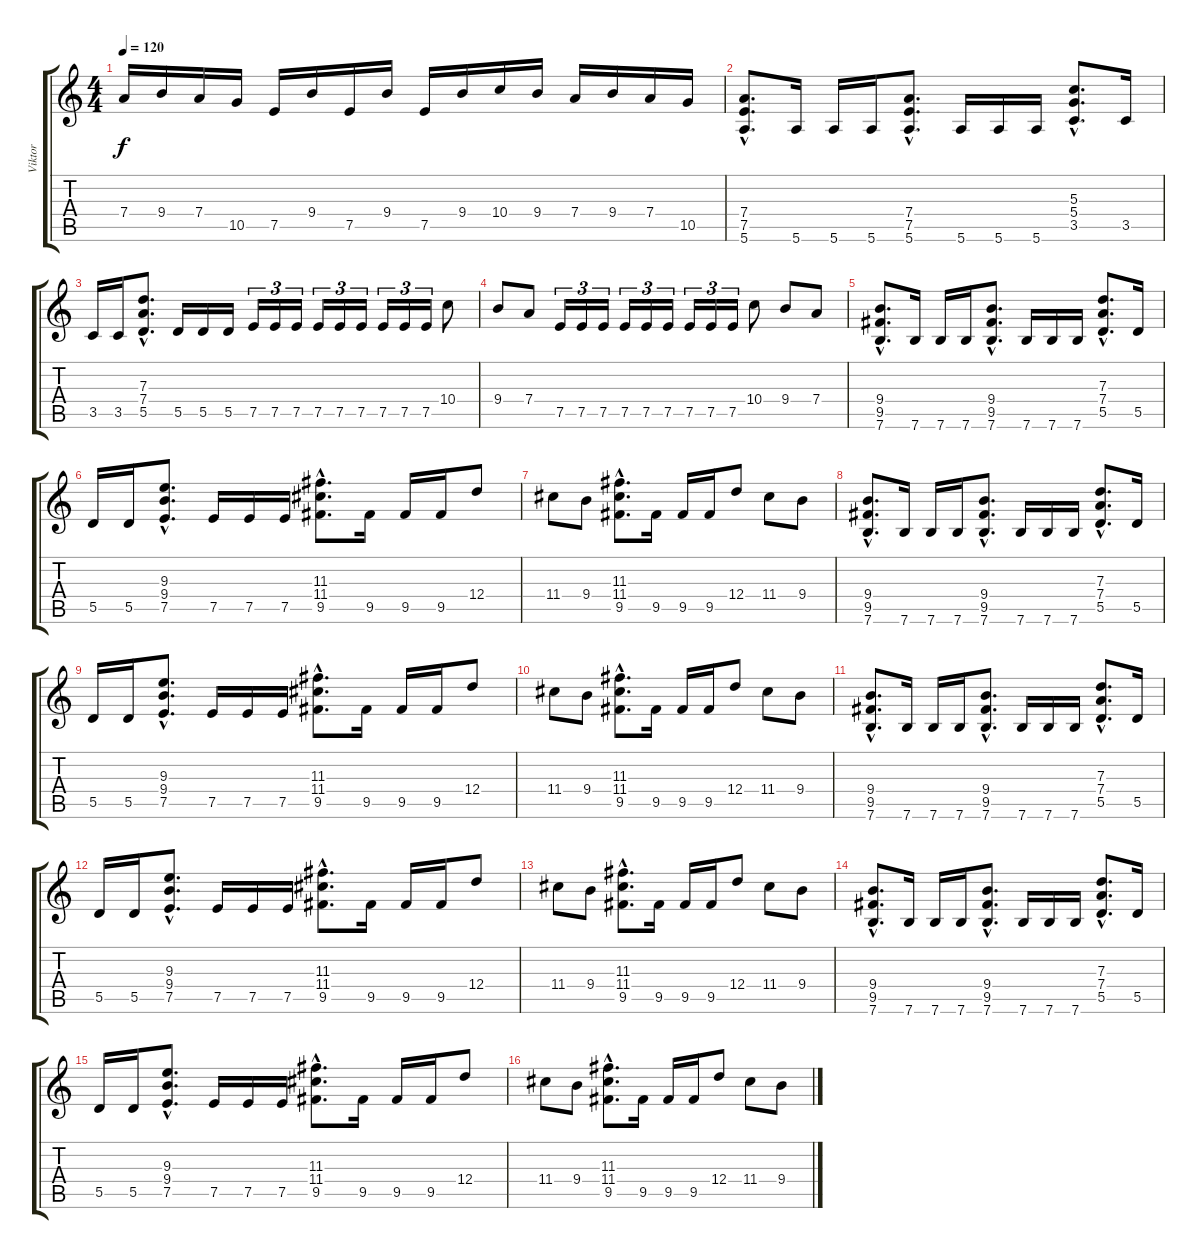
\track ("Viktor" "Viktor") {instrument distortionguitar}
\staff {score tabs}
\tuning (E4 B3 G3 D3 A2 E2) {hide}
\ts (4 4)
\tempo 120
\clef g2
\ks c
7.4.16{dy f} 9.4.16 7.4.16 10.5.16 7.5.16 9.4.16 7.5.16 9.4.16 7.5.16 9.4.16 10.4.16 9.4.16 7.4.16 9.4.16 7.4.16 10.5.16 |
(7.4{hac} 7.5{hac} 5.6{hac}).8{d} 5.6.16 5.6.16 5.6.16 (7.4{hac} 7.5{hac} 5.6{hac}).8{d} 5.6.16 5.6.16 5.6.16 (5.3{hac} 5.4{hac} 3.5{hac}).8{d} 3.5.16 |
3.5.16 3.5.16 (7.3{hac} 7.4{hac} 5.5{hac}).8{d} 5.5.16 5.5.16 5.5.16 7.5.16{tu (3 2)} 7.5.16{tu (3 2)} 7.5.16{tu (3 2)} 7.5.16{tu (3 2)} 7.5.16{tu (3 2)} 7.5.16{tu (3 2)} 7.5.16{tu (3 2)} 7.5.16{tu (3 2)} 7.5.16{tu (3 2)} 10.4.8 |
9.4.8 7.4.8 7.5.16{tu (3 2)} 7.5.16{tu (3 2)} 7.5.16{tu (3 2)} 7.5.16{tu (3 2)} 7.5.16{tu (3 2)} 7.5.16{tu (3 2)} 7.5.16{tu (3 2)} 7.5.16{tu (3 2)} 7.5.16{tu (3 2)} 10.4.8 9.4.8 7.4.8 |
(9.4{hac} 9.5{hac} 7.6{hac}).8{d} 7.6.16 7.6.16 7.6.16 (9.4{hac} 9.5{hac} 7.6{hac}).8{d} 7.6.16 7.6.16 7.6.16 (7.3{hac} 7.4{hac} 5.5{hac}).8{d} 5.5.16 |
5.5.16 5.5.16 (9.3{hac} 9.4{hac} 7.5{hac}).8{d} 7.5.16 7.5.16 7.5.16 (11.3{hac} 11.4{hac} 9.5{hac}).8{d} 9.5.16 9.5.16 9.5.16 12.4.8 |
11.4.8 9.4.8 (11.3{hac} 11.4{hac} 9.5{hac}).8{d} 9.5.16 9.5.16 9.5.16 12.4.8 11.4.8 9.4.8 |
(9.4{hac} 9.5{hac} 7.6{hac}).8{d} 7.6.16 7.6.16 7.6.16 (9.4{hac} 9.5{hac} 7.6{hac}).8{d} 7.6.16 7.6.16 7.6.16 (7.3{hac} 7.4{hac} 5.5{hac}).8{d} 5.5.16 |
5.5.16 5.5.16 (9.3{hac} 9.4{hac} 7.5{hac}).8{d} 7.5.16 7.5.16 7.5.16 (11.3{hac} 11.4{hac} 9.5{hac}).8{d} 9.5.16 9.5.16 9.5.16 12.4.8 |
11.4.8 9.4.8 (11.3{hac} 11.4{hac} 9.5{hac}).8{d} 9.5.16 9.5.16 9.5.16 12.4.8 11.4.8 9.4.8 |
(9.4{hac} 9.5{hac} 7.6{hac}).8{d} 7.6.16 7.6.16 7.6.16 (9.4{hac} 9.5{hac} 7.6{hac}).8{d} 7.6.16 7.6.16 7.6.16 (7.3{hac} 7.4{hac} 5.5{hac}).8{d} 5.5.16 |
5.5.16 5.5.16 (9.3{hac} 9.4{hac} 7.5{hac}).8{d} 7.5.16 7.5.16 7.5.16 (11.3{hac} 11.4{hac} 9.5{hac}).8{d} 9.5.16 9.5.16 9.5.16 12.4.8 |
11.4.8 9.4.8 (11.3{hac} 11.4{hac} 9.5{hac}).8{d} 9.5.16 9.5.16 9.5.16 12.4.8 11.4.8 9.4.8 |
(9.4{hac} 9.5{hac} 7.6{hac}).8{d} 7.6.16 7.6.16 7.6.16 (9.4{hac} 9.5{hac} 7.6{hac}).8{d} 7.6.16 7.6.16 7.6.16 (7.3{hac} 7.4{hac} 5.5{hac}).8{d} 5.5.16 |
5.5.16 5.5.16 (9.3{hac} 9.4{hac} 7.5{hac}).8{d} 7.5.16 7.5.16 7.5.16 (11.3{hac} 11.4{hac} 9.5{hac}).8{d} 9.5.16 9.5.16 9.5.16 12.4.8 |
11.4.8 9.4.8 (11.3{hac} 11.4{hac} 9.5{hac}).8{d} 9.5.16 9.5.16 9.5.16 12.4.8 11.4.8 9.4.8
